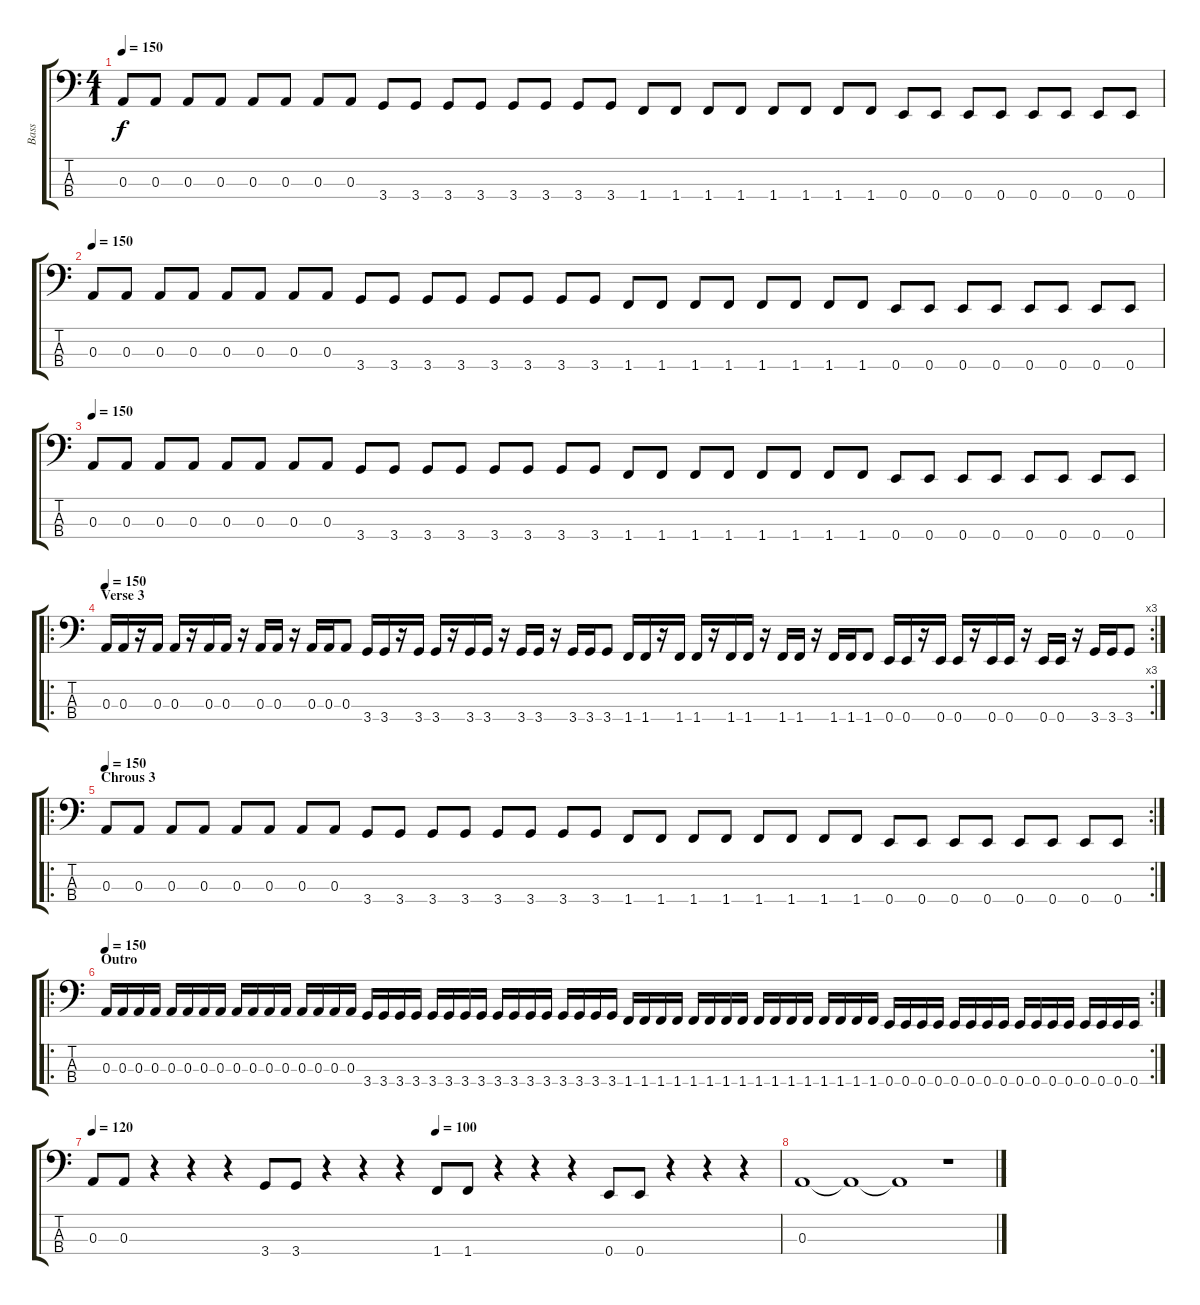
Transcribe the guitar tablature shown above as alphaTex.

\track ("Bass" "Bass") {instrument electricbasspick}
\staff {score tabs}
\tuning (G2 D2 A1 E1) {hide}
\ts (4 1)
\tempo 150
\clef f4
\ks c
0.3.8{dy f} 0.3.8 0.3.8 0.3.8 0.3.8 0.3.8 0.3.8 0.3.8 3.4.8 3.4.8 3.4.8 3.4.8 3.4.8 3.4.8 3.4.8 3.4.8 1.4.8 1.4.8 1.4.8 1.4.8 1.4.8 1.4.8 1.4.8 1.4.8 0.4.8 0.4.8 0.4.8 0.4.8 0.4.8 0.4.8 0.4.8 0.4.8 |
\tempo 150
0.3.8 0.3.8 0.3.8 0.3.8 0.3.8 0.3.8 0.3.8 0.3.8 3.4.8 3.4.8 3.4.8 3.4.8 3.4.8 3.4.8 3.4.8 3.4.8 1.4.8 1.4.8 1.4.8 1.4.8 1.4.8 1.4.8 1.4.8 1.4.8 0.4.8 0.4.8 0.4.8 0.4.8 0.4.8 0.4.8 0.4.8 0.4.8 |
\tempo 150
0.3.8 0.3.8 0.3.8 0.3.8 0.3.8 0.3.8 0.3.8 0.3.8 3.4.8 3.4.8 3.4.8 3.4.8 3.4.8 3.4.8 3.4.8 3.4.8 1.4.8 1.4.8 1.4.8 1.4.8 1.4.8 1.4.8 1.4.8 1.4.8 0.4.8 0.4.8 0.4.8 0.4.8 0.4.8 0.4.8 0.4.8 0.4.8 |
\ro
\rc 3
\section ("" "Verse 3")
\tempo 150
0.3.16 0.3.16 r.16 0.3.16 0.3.16 r.16 0.3.16 0.3.16 r.16 0.3.16 0.3.16 r.16 0.3.16 0.3.16 0.3.8 3.4.16 3.4.16 r.16 3.4.16 3.4.16 r.16 3.4.16 3.4.16 r.16 3.4.16 3.4.16 r.16 3.4.16 3.4.16 3.4.8 1.4.16 1.4.16 r.16 1.4.16 1.4.16 r.16 1.4.16 1.4.16 r.16 1.4.16 1.4.16 r.16 1.4.16 1.4.16 1.4.8 0.4.16 0.4.16 r.16 0.4.16 0.4.16 r.16 0.4.16 0.4.16 r.16 0.4.16 0.4.16 r.16 3.4.16 3.4.16 3.4.8 |
\ro
\rc 2
\section ("" "Chrous 3")
\tempo 150
0.3.8 0.3.8 0.3.8 0.3.8 0.3.8 0.3.8 0.3.8 0.3.8 3.4.8 3.4.8 3.4.8 3.4.8 3.4.8 3.4.8 3.4.8 3.4.8 1.4.8 1.4.8 1.4.8 1.4.8 1.4.8 1.4.8 1.4.8 1.4.8 0.4.8 0.4.8 0.4.8 0.4.8 0.4.8 0.4.8 0.4.8 0.4.8 |
\ro
\rc 2
\section ("" "Outro")
\tempo 150
0.3.16 0.3.16 0.3.16 0.3.16 0.3.16 0.3.16 0.3.16 0.3.16 0.3.16 0.3.16 0.3.16 0.3.16 0.3.16 0.3.16 0.3.16 0.3.16 3.4.16 3.4.16 3.4.16 3.4.16 3.4.16 3.4.16 3.4.16 3.4.16 3.4.16 3.4.16 3.4.16 3.4.16 3.4.16 3.4.16 3.4.16 3.4.16 1.4.16 1.4.16 1.4.16 1.4.16 1.4.16 1.4.16 1.4.16 1.4.16 1.4.16 1.4.16 1.4.16 1.4.16 1.4.16 1.4.16 1.4.16 1.4.16 0.4.16 0.4.16 0.4.16 0.4.16 0.4.16 0.4.16 0.4.16 0.4.16 0.4.16 0.4.16 0.4.16 0.4.16 0.4.16 0.4.16 0.4.16 0.4.16 |
\tempo 120
\tempo (100 0.5)
0.3.8 0.3.8 r.4 r.4 r.4 3.4.8 3.4.8 r.4 r.4 r.4 1.4.8 1.4.8 r.4 r.4 r.4 0.4.8 0.4.8 r.4 r.4 r.4 |
0.3.1 0.3{t}.1 0.3{t}.1 r.1
